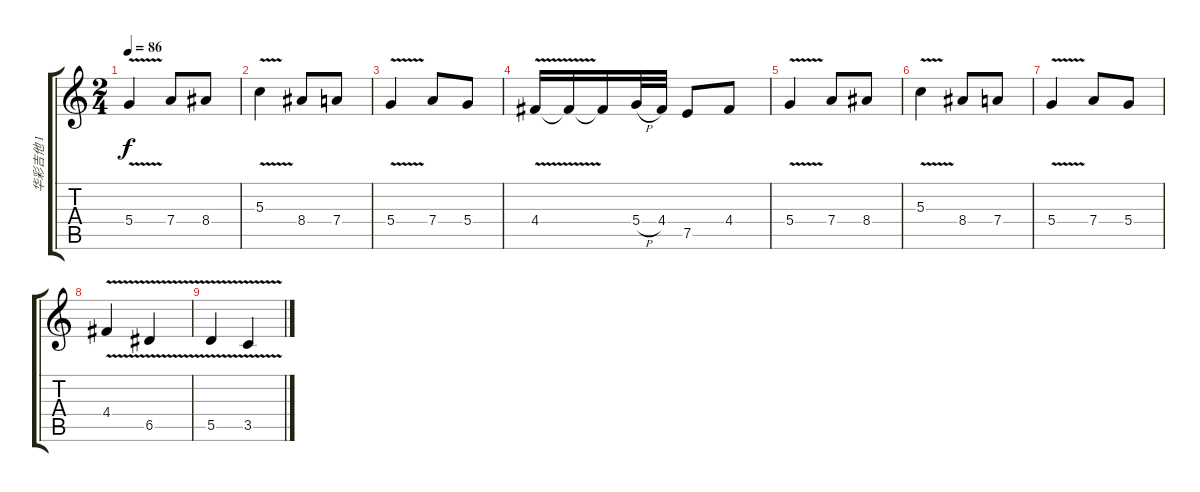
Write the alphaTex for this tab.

\track ("华彩吉他 1" "华彩吉他 1") {instrument distortionguitar}
\staff {score tabs}
\tuning (E4 B3 G3 D3 A2 E2) {hide}
\ts (2 4)
\tempo 86
\clef g2
\ks c
5.4{v}.4{dy f volume 12} 7.4.8 8.4.8 |
5.3{v}.4 8.4.8 7.4.8 |
5.4{v}.4 7.4.8 5.4.8 |
4.4{v}.16 4.4{t}.16 4.4{t}.16 5.4{h}.32 4.4.32 7.5.8 4.4.8 |
5.4{v}.4 7.4.8 8.4.8 |
5.3{v}.4 8.4.8 7.4.8 |
5.4{v}.4 7.4.8 5.4.8 |
4.4{v}.4 6.5{v}.4 |
5.5{v}.4 3.5{v}.4
